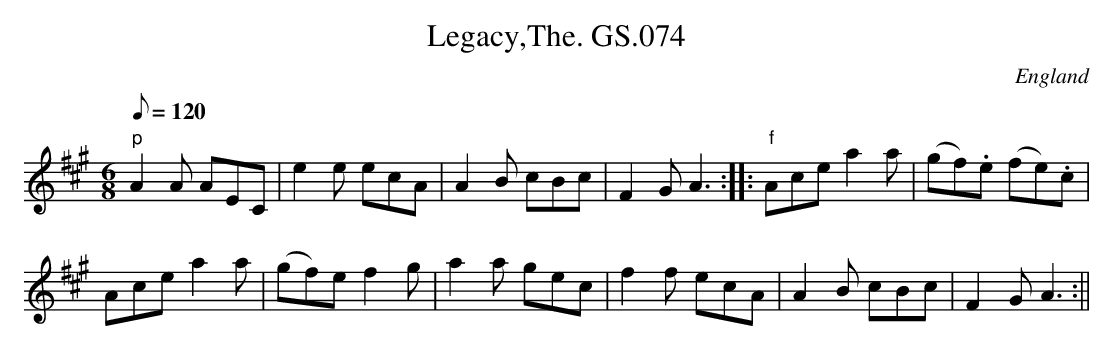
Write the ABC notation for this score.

X:1
T:Legacy,The. GS.074
M:6/8
L:1/8
Q:120
O:England
K:A major
"p"A2A AEC |  e2e ecA | A2 B cBc | F2 G A3 :||:  "f" Ace a2a |
 (gf).e (fe).c |! Ace a2a | (gf)e f2g | a2a gec | f2f ecA | A2B cBc | F2
GA3:||
